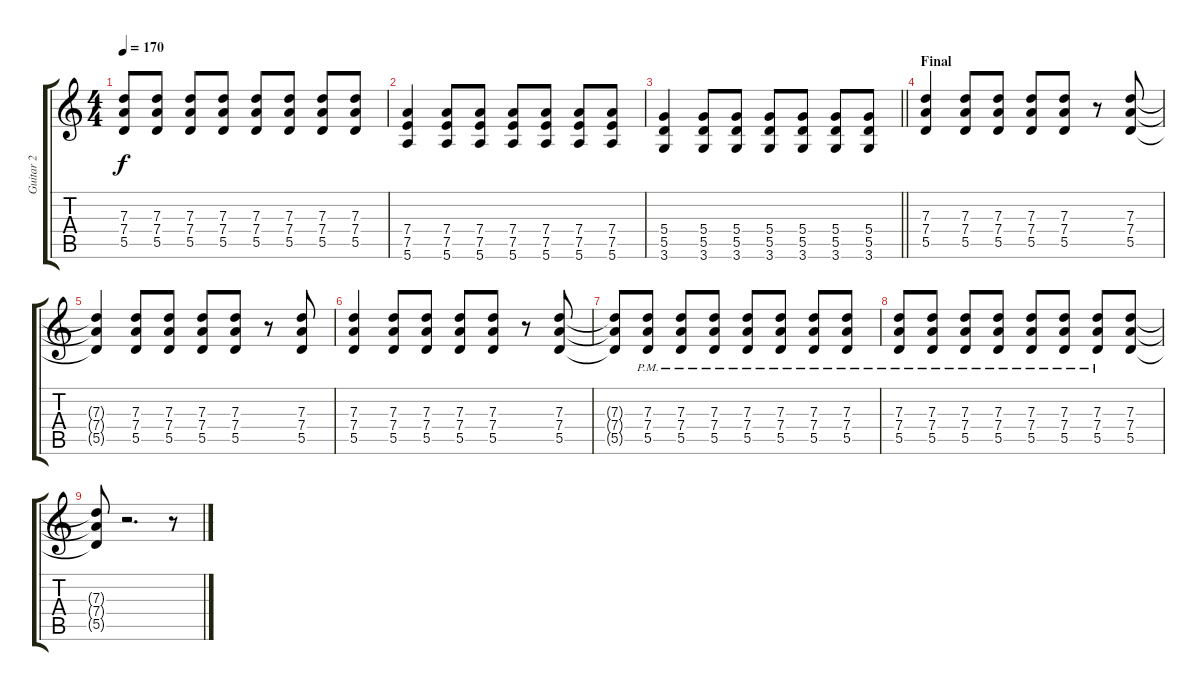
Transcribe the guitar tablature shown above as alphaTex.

\track ("Guitar 2" "Guitar 2") {instrument overdrivenguitar}
\staff {score tabs}
\tuning (E4 B3 G3 D3 A2 E2) {hide}
\ts (4 4)
\tempo 170
\clef g2
\ks c
(7.3 7.4 5.5).8{dy f} (7.3 7.4 5.5).8 (7.3 7.4 5.5).8 (7.3 7.4 5.5).8 (7.3 7.4 5.5).8 (7.3 7.4 5.5).8 (7.3 7.4 5.5).8 (7.3 7.4 5.5).8 |
(7.4 7.5 5.6).4 (7.4 7.5 5.6).8 (7.4 7.5 5.6).8 (7.4 7.5 5.6).8 (7.4 7.5 5.6).8 (7.4 7.5 5.6).8 (7.4 7.5 5.6).8 |
\barLineRight lightlight
(5.4 5.5 3.6).4 (5.4 5.5 3.6).8 (5.4 5.5 3.6).8 (5.4 5.5 3.6).8 (5.4 5.5 3.6).8 (5.4 5.5 3.6).8 (5.4 5.5 3.6).8 |
\section ("" "Final")
(7.3 7.4 5.5).4 (7.3 7.4 5.5).8 (7.3 7.4 5.5).8 (7.3 7.4 5.5).8 (7.3 7.4 5.5).8 r.8 (7.3 7.4 5.5).8 |
(7.3{t} 7.4{t} 5.5{t}).4 (7.3 7.4 5.5).8 (7.3 7.4 5.5).8 (7.3 7.4 5.5).8 (7.3 7.4 5.5).8 r.8 (7.3 7.4 5.5).8 |
(7.3 7.4 5.5).4 (7.3 7.4 5.5).8 (7.3 7.4 5.5).8 (7.3 7.4 5.5).8 (7.3 7.4 5.5).8 r.8 (7.3 7.4 5.5).8 |
(7.3{t} 7.4{t} 5.5{t}).8 (7.3{pm} 7.4{pm} 5.5{pm}).8 (7.3 7.4{pm} 5.5{pm}).8 (7.3 7.4{pm} 5.5{pm}).8 (7.3 7.4{pm} 5.5{pm}).8 (7.3 7.4{pm} 5.5{pm}).8 (7.3 7.4{pm} 5.5{pm}).8 (7.3 7.4{pm} 5.5{pm}).8 |
(7.3 7.4{pm} 5.5{pm}).8 (7.3 7.4{pm} 5.5{pm}).8 (7.3 7.4{pm} 5.5{pm}).8 (7.3 7.4{pm} 5.5{pm}).8 (7.3{pm} 7.4{pm} 5.5{pm}).8 (7.3{pm} 7.4{pm} 5.5{pm}).8 (7.3{pm} 7.4{pm} 5.5{pm}).8 (7.3 7.4 5.5).8 |
(7.3{t} 7.4{t} 5.5{t}).8 r.2{d} r.8
